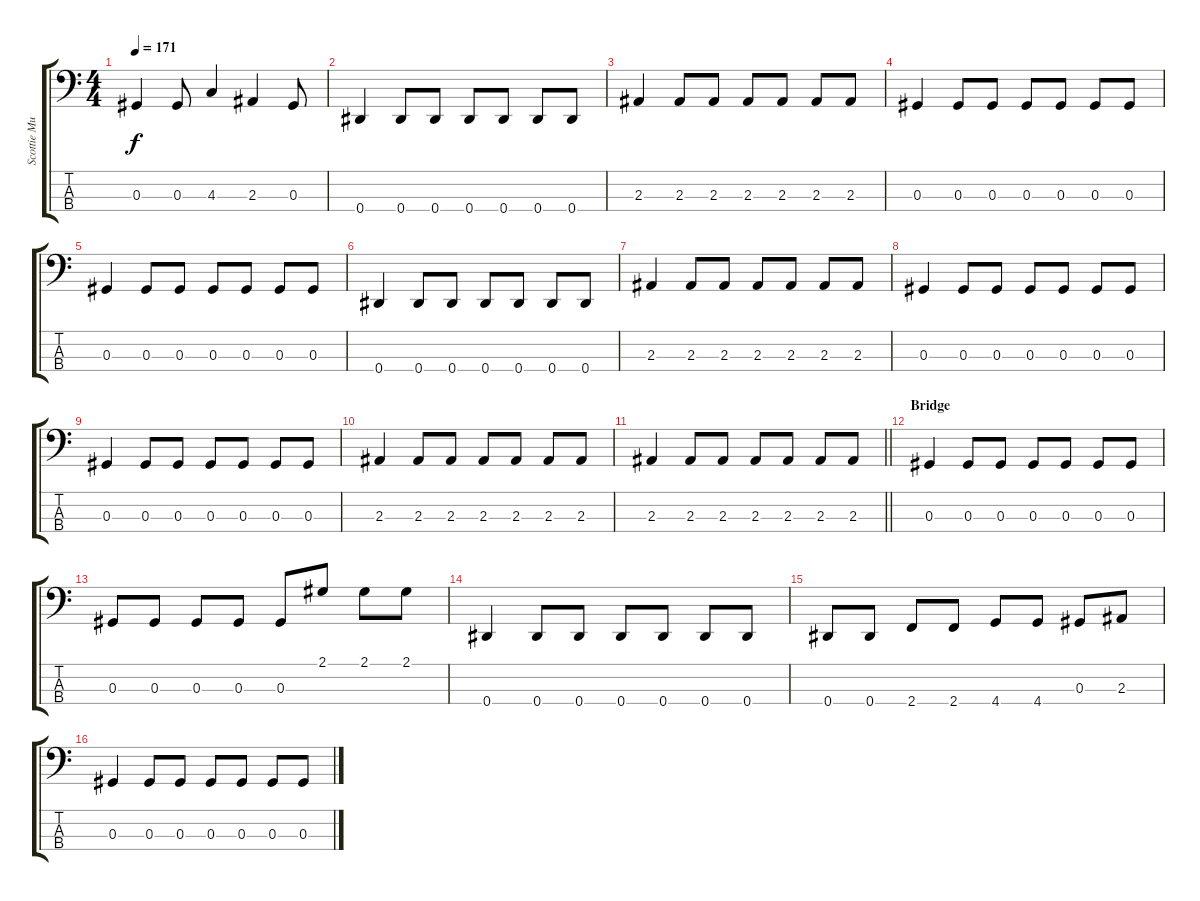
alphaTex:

\track ("Scottie Murphy - Bass" "Scottie Mu") {instrument electricbasspick}
\staff {score tabs}
\tuning (Gb2 Db2 Ab1 Eb1) {hide}
\ts (4 4)
\tempo 171
\clef f4
\ks c
0.3.4{dy f} 0.3.8 4.3.4 2.3.4 0.3.8 |
0.4.4 0.4.8 0.4.8 0.4.8 0.4.8 0.4.8 0.4.8 |
2.3.4 2.3.8 2.3.8 2.3.8 2.3.8 2.3.8 2.3.8 |
0.3.4 0.3.8 0.3.8 0.3.8 0.3.8 0.3.8 0.3.8 |
0.3.4 0.3.8 0.3.8 0.3.8 0.3.8 0.3.8 0.3.8 |
0.4.4 0.4.8 0.4.8 0.4.8 0.4.8 0.4.8 0.4.8 |
2.3.4 2.3.8 2.3.8 2.3.8 2.3.8 2.3.8 2.3.8 |
0.3.4 0.3.8 0.3.8 0.3.8 0.3.8 0.3.8 0.3.8 |
0.3.4 0.3.8 0.3.8 0.3.8 0.3.8 0.3.8 0.3.8 |
2.3.4 2.3.8 2.3.8 2.3.8 2.3.8 2.3.8 2.3.8 |
\barLineRight lightlight
2.3.4 2.3.8 2.3.8 2.3.8 2.3.8 2.3.8 2.3.8 |
\section ("" "Bridge")
0.3.4 0.3.8 0.3.8 0.3.8 0.3.8 0.3.8 0.3.8 |
0.3.8 0.3.8 0.3.8 0.3.8 0.3.8 2.1.8 2.1.8 2.1.8 |
0.4.4 0.4.8 0.4.8 0.4.8 0.4.8 0.4.8 0.4.8 |
0.4.8 0.4.8 2.4.8 2.4.8 4.4.8 4.4.8 0.3.8 2.3.8 |
0.3.4 0.3.8 0.3.8 0.3.8 0.3.8 0.3.8 0.3.8
